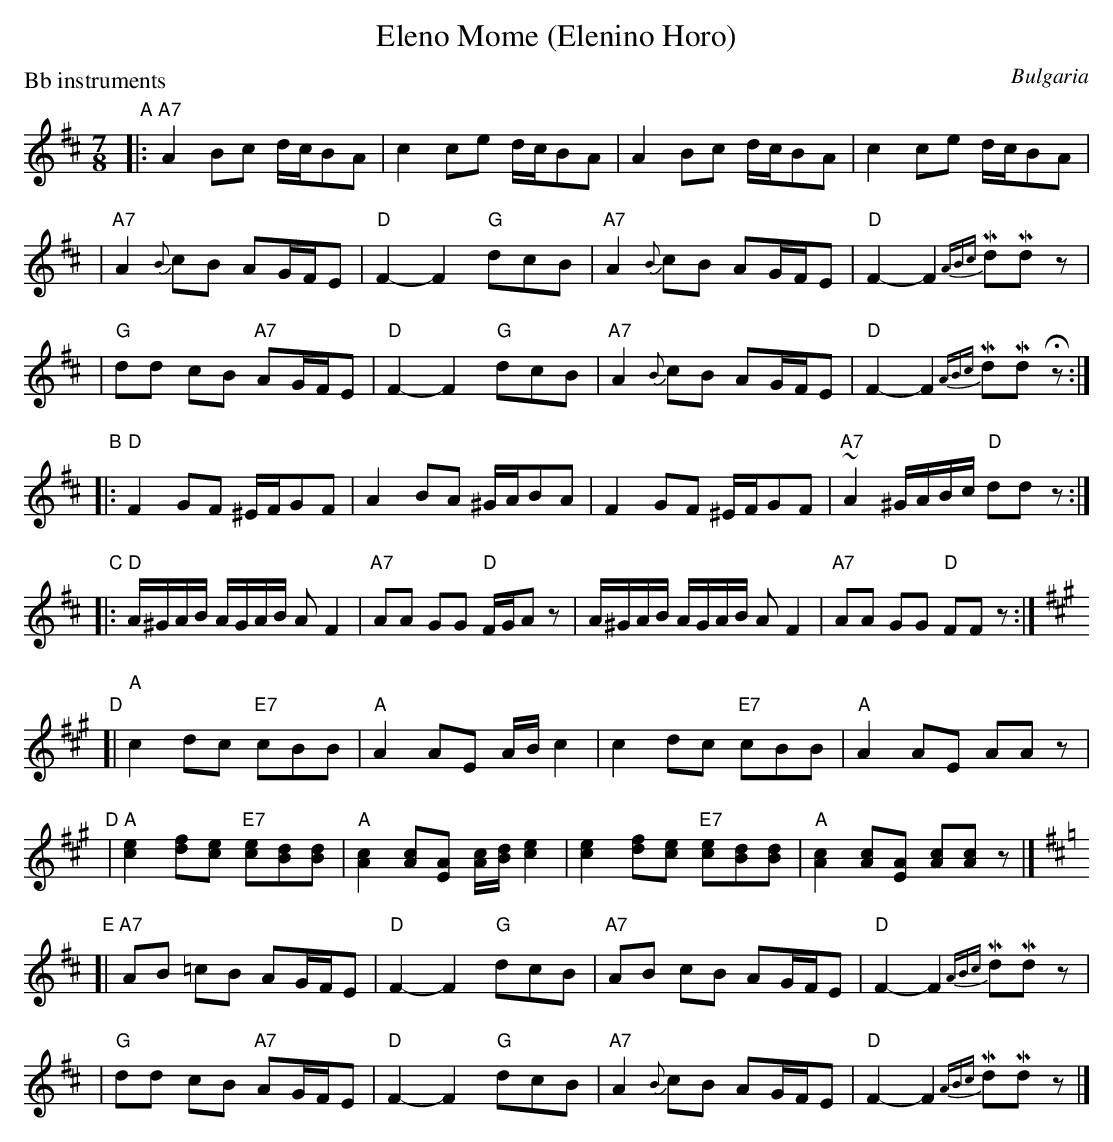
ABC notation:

X:1
T: Eleno Mome (Elenino Horo)
O: Bulgaria
M: 7/8
L: 1/8
P: Bb instruments
K: D
"A"\
|: "A7"A2 Bc d/c/BA | c2 ce d/c/BA | A2 Bc d/c/BA | c2 ce d/c/BA |
| "A7"A2 {B}cB AG/F/E | "D"F2- F2 "G"dcB | "A7"A2 {B}cB AG/F/E | "D"F2- F2 {ABc}MdMdz |
| "G"dd cB "A7"AG/F/E | "D"F2- F2 "G"dcB | "A7"A2 {B}cB AG/F/E | "D"F2- F2 {ABc}MdMdHz :|
"B"\
|: "D"F2 GF ^E/F/GF | A2 BA ^G/A/BA | F2 GF ^E/F/GF | "A7"~A2 ^G/A/B/c/ "D"ddz :|
"C"\
|: "D"A/^G/A/B/ A/G/A/B/ AF2 | "A7"AA GG "D"F/G/Az | A/^G/A/B/ A/G/A/B/ AF2 | "A7"AA GG "D"FFz :|
K: A
"D"\
[| "A"c2 dc "E7"cBB | "A"A2 AE A/B/c2 | c2 dc "E7"cBB | "A"A2 AE AAz |
"D"\
| "A"[c2e2] [df][ce] "E7"[ce][Bd][Bd] | "A"[A2c2] [Ac][EA] [A/c][B/d][c2e2] \
| [c2e2] [df][ce] "E7"[ce][Bd][Bd] | "A"[A2c2] [Ac][EA] [Ac][Ac]z |]
K: D
"E"\
[| "A7"AB =cB AG/F/E | "D"F2- F2 "G"dcB | "A7"AB cB AG/F/E | "D"F2- F2 {ABc}MdMdz |
| "G"dd cB "A7"AG/F/E | "D"F2- F2 "G"dcB | "A7"A2 {B}cB AG/F/E | "D"F2- F2 {ABc}MdMdz |]
